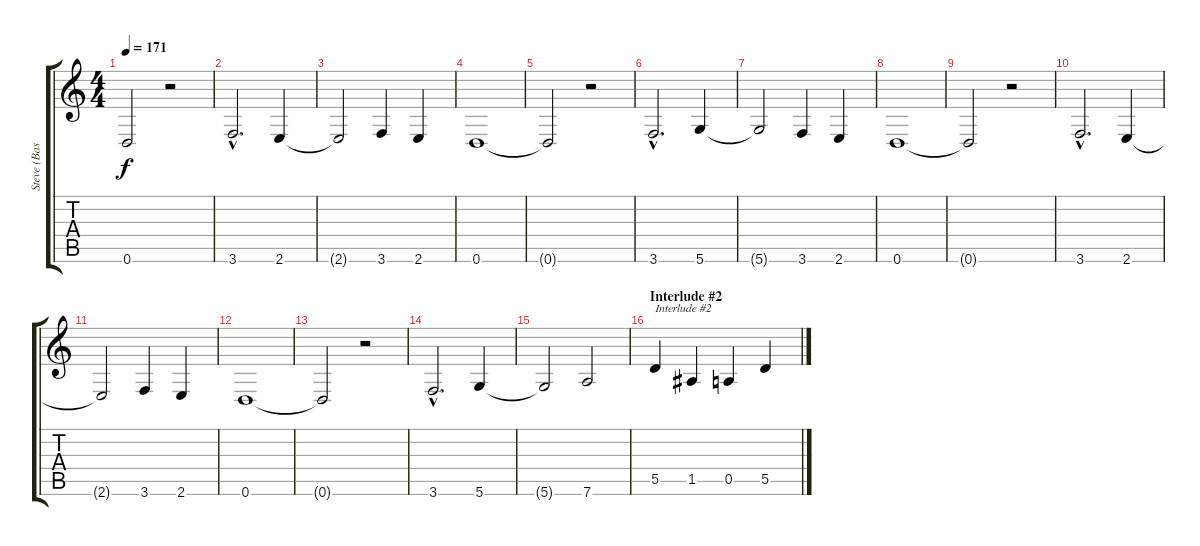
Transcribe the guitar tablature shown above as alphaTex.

\track ("Steve (Bass)" "Steve (Bas") {instrument acousticbass}
\staff {score tabs}
\tuning (E4 B3 G3 D3 A2 D2) {hide}
\ts (4 4)
\tempo 171
\clef g2
\ks c
0.6{t}.2{dy f} r.2 |
3.6{hac}.2{d} 2.6.4 |
2.6{t}.2 3.6.4 2.6.4 |
0.6.1 |
0.6{t}.2 r.2 |
3.6{hac}.2{d} 5.6.4 |
5.6{t}.2 3.6.4 2.6.4 |
0.6.1 |
0.6{t}.2 r.2 |
3.6{hac}.2{d} 2.6.4 |
2.6{t}.2 3.6.4 2.6.4 |
0.6.1 |
0.6{t}.2 r.2 |
3.6{hac}.2{d} 5.6.4 |
5.6{t}.2 7.6.2 |
\section ("" "Interlude #2")
5.5.4{txt "Interlude #2"} 1.5.4 0.5.4 5.5.4
